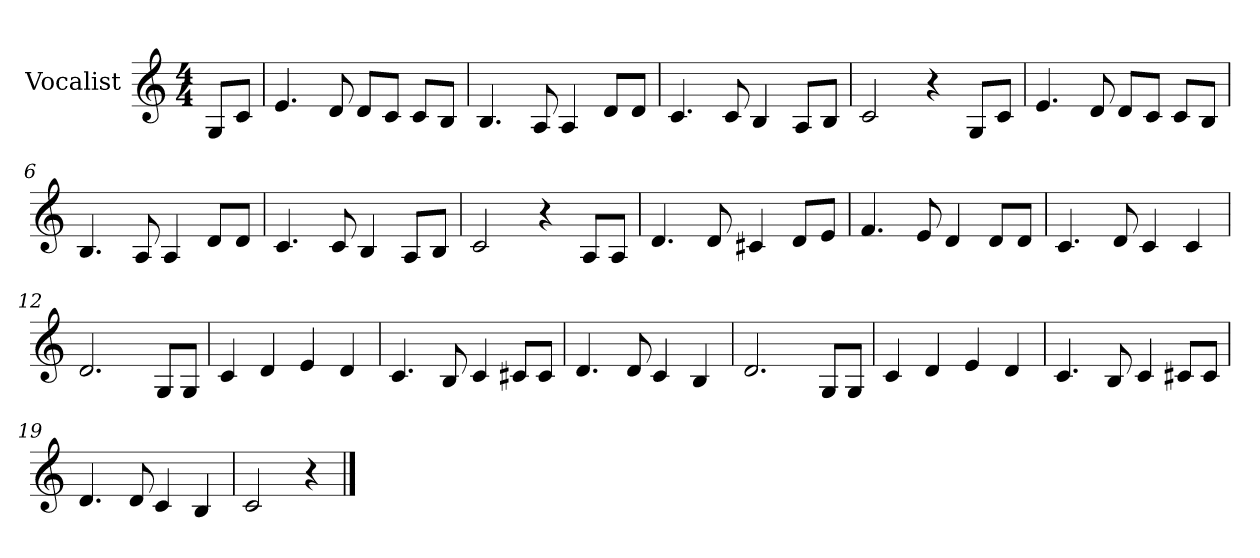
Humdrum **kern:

**kern
*part1
*staff1
*I"Vocalist
*k[]
*C:
*M4/4
=
8GL
8cJ
=1
4.e
8d
8dL
8cJ
8cL
8BJ
=2
4.B
8A
4A
8dL
8dJ
=3
4.c
8c
4B
8AL
8BJ
=4
2c
4r
8GL
8cJ
=5
4.e
8d
8dL
8cJ
8cL
8BJ
=6
4.B
8A
4A
8dL
8dJ
=7
4.c
8c
4B
8AL
8BJ
=8
2c
4r
8AL
8AJ
=9
4.d
8d
4c#X
8dL
8eJ
=10
4.f
8e
4d
8dL
8dJ
=11
4.c
8d
4c
4c
=12
2.d
8GL
8GJ
=13
4c
4d
4e
4d
=14
4.c
8B
4c
8c#XL
8c#J
=15
4.d
8d
4c
4B
=16
2.d
8GL
8GJ
=17
4c
4d
4e
4d
=18
4.c
8B
4c
8c#XL
8c#J
=19
4.d
8d
4c
4B
=20
2c
4r
==
*-
